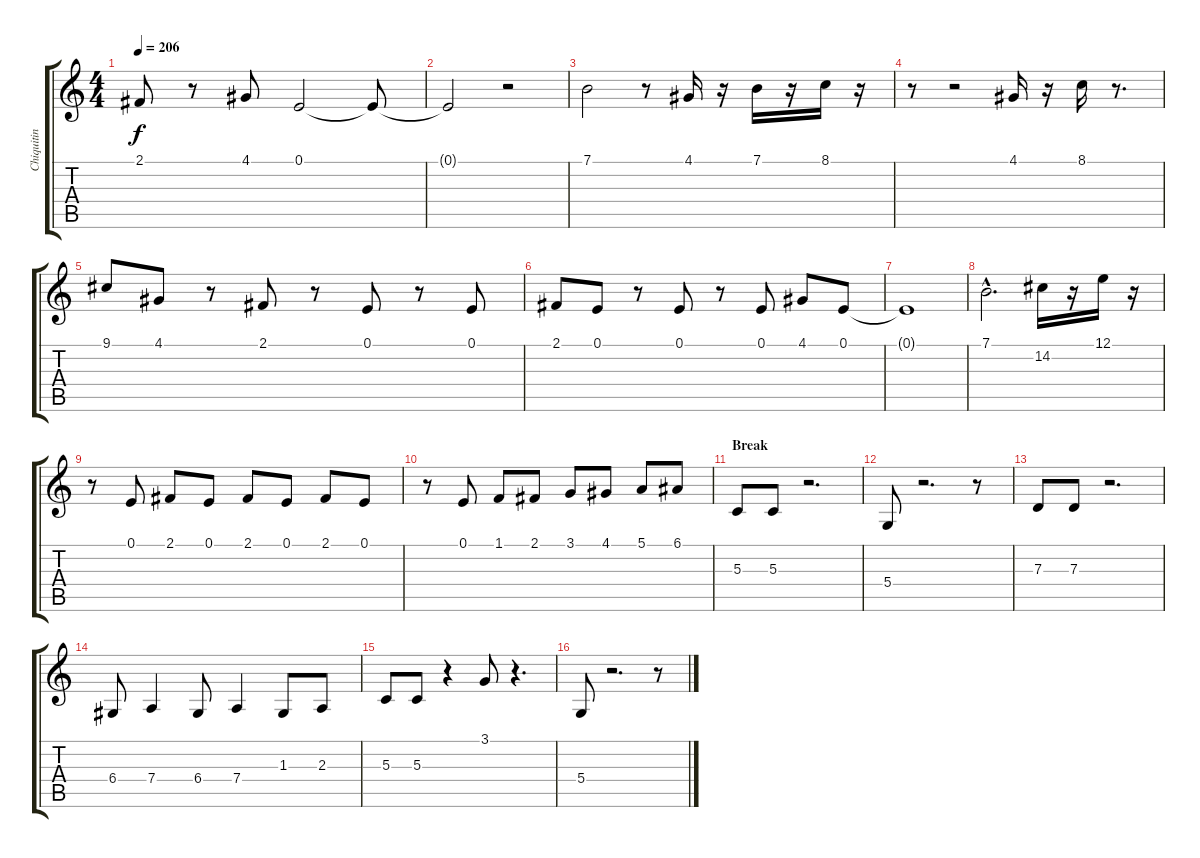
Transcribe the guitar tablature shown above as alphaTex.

\track ("Chiquitin" "Chiquitin") {instrument trumpet}
\staff {score tabs}
\tuning (E4 B3 G3 D3 A2 E2) {hide}
\ts (4 4)
\tempo 206
\clef g2
\ks c
2.1.8{dy f} r.8 4.1.8 0.1.2 0.1{t}.8 |
0.1{t}.2 r.2 |
7.1.2 r.8 4.1.16 r.16 7.1.16 r.16 8.1.16 r.16 |
r.8 r.2 4.1.16 r.16 8.1.16 r.8{d} |
9.1.8 4.1.8 r.8 2.1.8 r.8 0.1.8 r.8 0.1.8 |
2.1.8 0.1.8 r.8 0.1.8 r.8 0.1.8 4.1.8 0.1.8 |
0.1{t}.1 |
7.1{hac}.2{d} 14.2.16 r.16 12.1.16 r.16 |
r.8 0.1.8 2.1.8 0.1.8 2.1.8 0.1.8 2.1.8 0.1.8 |
r.8 0.1.8 1.1.8 2.1.8 3.1.8 4.1.8 5.1.8 6.1.8 |
\section ("" "Break")
5.3.8 5.3.8 r.2{d} |
5.4.8 r.2{d} r.8 |
7.3.8 7.3.8 r.2{d} |
6.4.8 7.4.4 6.4.8 7.4.4 1.3.8 2.3.8 |
5.3.8 5.3.8 r.4 3.1.8 r.4{d} |
5.4.8 r.2{d} r.8
